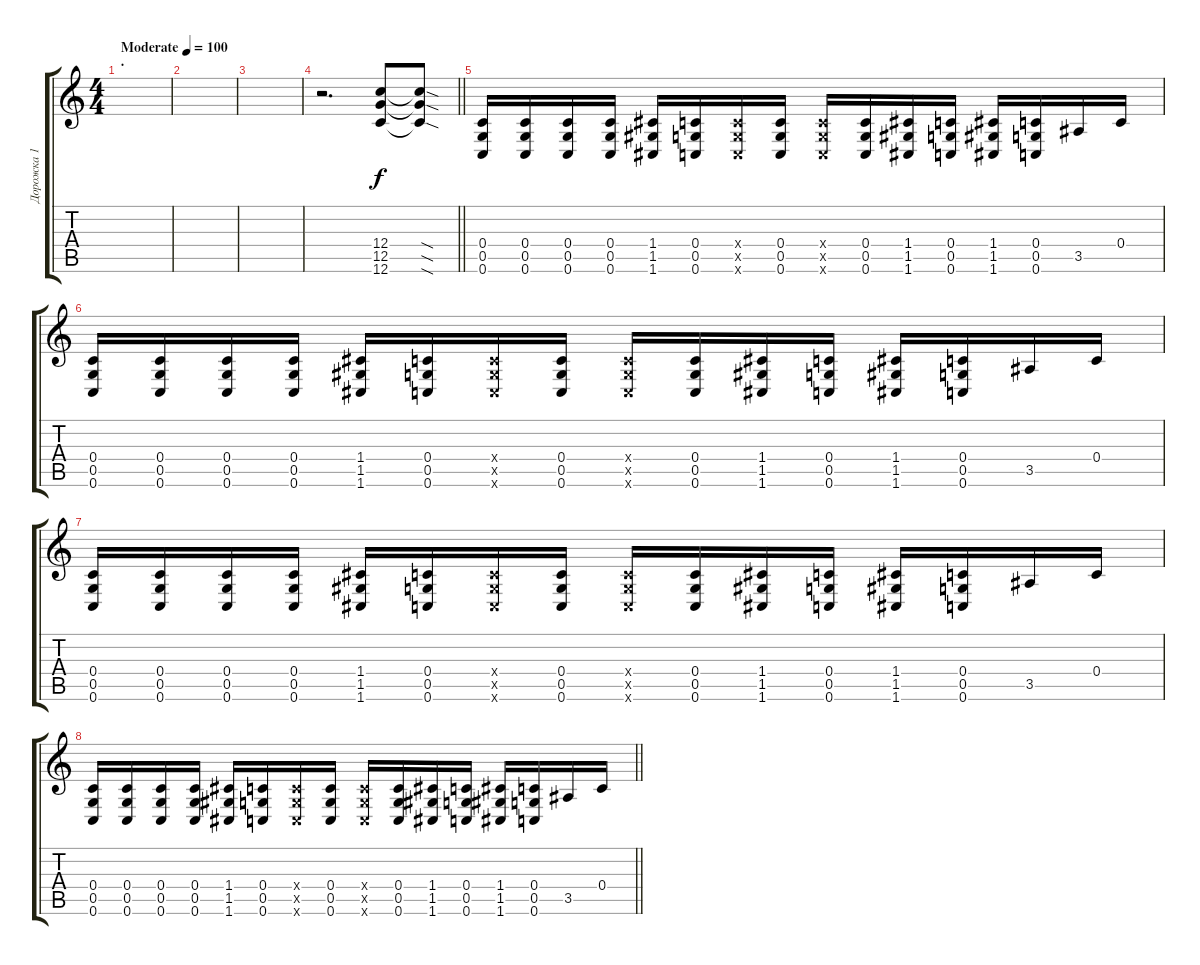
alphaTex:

\track ("Дорожка 1" "Дорожка 1") {instrument overdrivenguitar}
\staff {score tabs}
\tuning (D4 A3 F3 C3 G2 C2) {hide}
\ts (4 4)
\section ("" ".")
\tempo (100 "Moderate")
\clef g2
\ks c
|
|
|
\barLineRight lightlight
r.2{d} (12.4 12.5 12.6).8 (12.4{sod t} 12.5{sod t} 12.6{sod t}).8 |
(0.4 0.5 0.6).16 (0.4 0.5 0.6).16 (0.4 0.5 0.6).16 (0.4 0.5 0.6).16 (1.4 1.5 1.6).16 (0.4 0.5 0.6).16 (0.4{x} 0.5{x} 0.6{x}).16 (0.4 0.5 0.6).16 (0.4{x} 0.5{x} 0.6{x}).16 (0.4 0.5 0.6).16 (1.4 1.5 1.6).16 (0.4 0.5 0.6).16 (1.4 1.5 1.6).16 (0.4 0.5 0.6).16 3.5.16 0.4.16 |
(0.4 0.5 0.6).16 (0.4 0.5 0.6).16 (0.4 0.5 0.6).16 (0.4 0.5 0.6).16 (1.4 1.5 1.6).16 (0.4 0.5 0.6).16 (0.4{x} 0.5{x} 0.6{x}).16 (0.4 0.5 0.6).16 (0.4{x} 0.5{x} 0.6{x}).16 (0.4 0.5 0.6).16 (1.4 1.5 1.6).16 (0.4 0.5 0.6).16 (1.4 1.5 1.6).16 (0.4 0.5 0.6).16 3.5.16 0.4.16 |
(0.4 0.5 0.6).16 (0.4 0.5 0.6).16 (0.4 0.5 0.6).16 (0.4 0.5 0.6).16 (1.4 1.5 1.6).16 (0.4 0.5 0.6).16 (0.4{x} 0.5{x} 0.6{x}).16 (0.4 0.5 0.6).16 (0.4{x} 0.5{x} 0.6{x}).16 (0.4 0.5 0.6).16 (1.4 1.5 1.6).16 (0.4 0.5 0.6).16 (1.4 1.5 1.6).16 (0.4 0.5 0.6).16 3.5.16 0.4.16 |
\barLineRight lightlight
(0.4 0.5 0.6).16 (0.4 0.5 0.6).16 (0.4 0.5 0.6).16 (0.4 0.5 0.6).16 (1.4 1.5 1.6).16 (0.4 0.5 0.6).16 (0.4{x} 0.5{x} 0.6{x}).16 (0.4 0.5 0.6).16 (0.4{x} 0.5{x} 0.6{x}).16 (0.4 0.5 0.6).16 (1.4 1.5 1.6).16 (0.4 0.5 0.6).16 (1.4 1.5 1.6).16 (0.4 0.5 0.6).16 3.5.16 0.4.16
